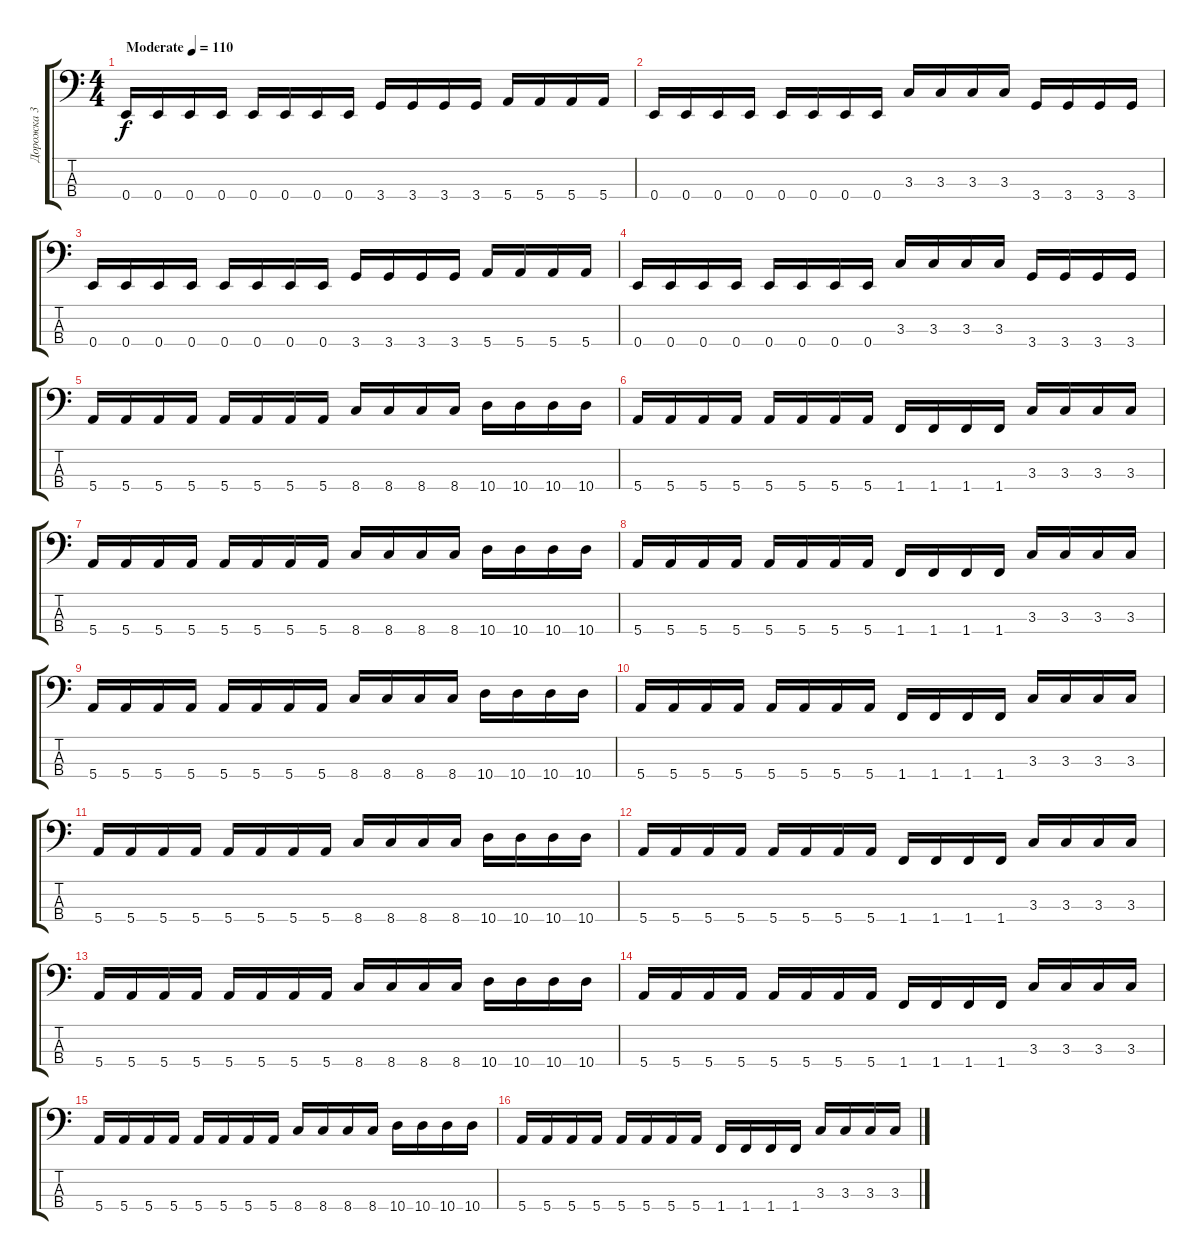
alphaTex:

\track ("Дорожка 3" "Дорожка 3") {instrument electricbassfinger}
\staff {score tabs}
\tuning (G2 D2 A1 E1) {hide}
\ts (4 4)
\tempo (110 "Moderate")
\clef f4
\ks c
0.4.16{dy f instrument electricbassfinger} 0.4.16 0.4.16 0.4.16 0.4.16 0.4.16 0.4.16 0.4.16 3.4.16 3.4.16 3.4.16 3.4.16 5.4.16 5.4.16 5.4.16 5.4.16 |
0.4.16 0.4.16 0.4.16 0.4.16 0.4.16 0.4.16 0.4.16 0.4.16 3.3.16 3.3.16 3.3.16 3.3.16 3.4.16 3.4.16 3.4.16 3.4.16 |
0.4.16 0.4.16 0.4.16 0.4.16 0.4.16 0.4.16 0.4.16 0.4.16 3.4.16 3.4.16 3.4.16 3.4.16 5.4.16 5.4.16 5.4.16 5.4.16 |
0.4.16 0.4.16 0.4.16 0.4.16 0.4.16 0.4.16 0.4.16 0.4.16 3.3.16 3.3.16 3.3.16 3.3.16 3.4.16 3.4.16 3.4.16 3.4.16 |
5.4.16 5.4.16 5.4.16 5.4.16 5.4.16 5.4.16 5.4.16 5.4.16 8.4.16 8.4.16 8.4.16 8.4.16 10.4.16 10.4.16 10.4.16 10.4.16 |
5.4.16 5.4.16 5.4.16 5.4.16 5.4.16 5.4.16 5.4.16 5.4.16 1.4.16 1.4.16 1.4.16 1.4.16 3.3.16 3.3.16 3.3.16 3.3.16 |
5.4.16 5.4.16 5.4.16 5.4.16 5.4.16 5.4.16 5.4.16 5.4.16 8.4.16 8.4.16 8.4.16 8.4.16 10.4.16 10.4.16 10.4.16 10.4.16 |
5.4.16 5.4.16 5.4.16 5.4.16 5.4.16 5.4.16 5.4.16 5.4.16 1.4.16 1.4.16 1.4.16 1.4.16 3.3.16 3.3.16 3.3.16 3.3.16 |
5.4.16 5.4.16 5.4.16 5.4.16 5.4.16 5.4.16 5.4.16 5.4.16 8.4.16 8.4.16 8.4.16 8.4.16 10.4.16 10.4.16 10.4.16 10.4.16 |
5.4.16 5.4.16 5.4.16 5.4.16 5.4.16 5.4.16 5.4.16 5.4.16 1.4.16 1.4.16 1.4.16 1.4.16 3.3.16 3.3.16 3.3.16 3.3.16 |
5.4.16 5.4.16 5.4.16 5.4.16 5.4.16 5.4.16 5.4.16 5.4.16 8.4.16 8.4.16 8.4.16 8.4.16 10.4.16 10.4.16 10.4.16 10.4.16 |
5.4.16 5.4.16 5.4.16 5.4.16 5.4.16 5.4.16 5.4.16 5.4.16 1.4.16 1.4.16 1.4.16 1.4.16 3.3.16 3.3.16 3.3.16 3.3.16 |
5.4.16 5.4.16 5.4.16 5.4.16 5.4.16 5.4.16 5.4.16 5.4.16 8.4.16 8.4.16 8.4.16 8.4.16 10.4.16 10.4.16 10.4.16 10.4.16 |
5.4.16 5.4.16 5.4.16 5.4.16 5.4.16 5.4.16 5.4.16 5.4.16 1.4.16 1.4.16 1.4.16 1.4.16 3.3.16 3.3.16 3.3.16 3.3.16 |
5.4.16 5.4.16 5.4.16 5.4.16 5.4.16 5.4.16 5.4.16 5.4.16 8.4.16 8.4.16 8.4.16 8.4.16 10.4.16 10.4.16 10.4.16 10.4.16 |
5.4.16 5.4.16 5.4.16 5.4.16 5.4.16 5.4.16 5.4.16 5.4.16 1.4.16 1.4.16 1.4.16 1.4.16 3.3.16 3.3.16 3.3.16 3.3.16
